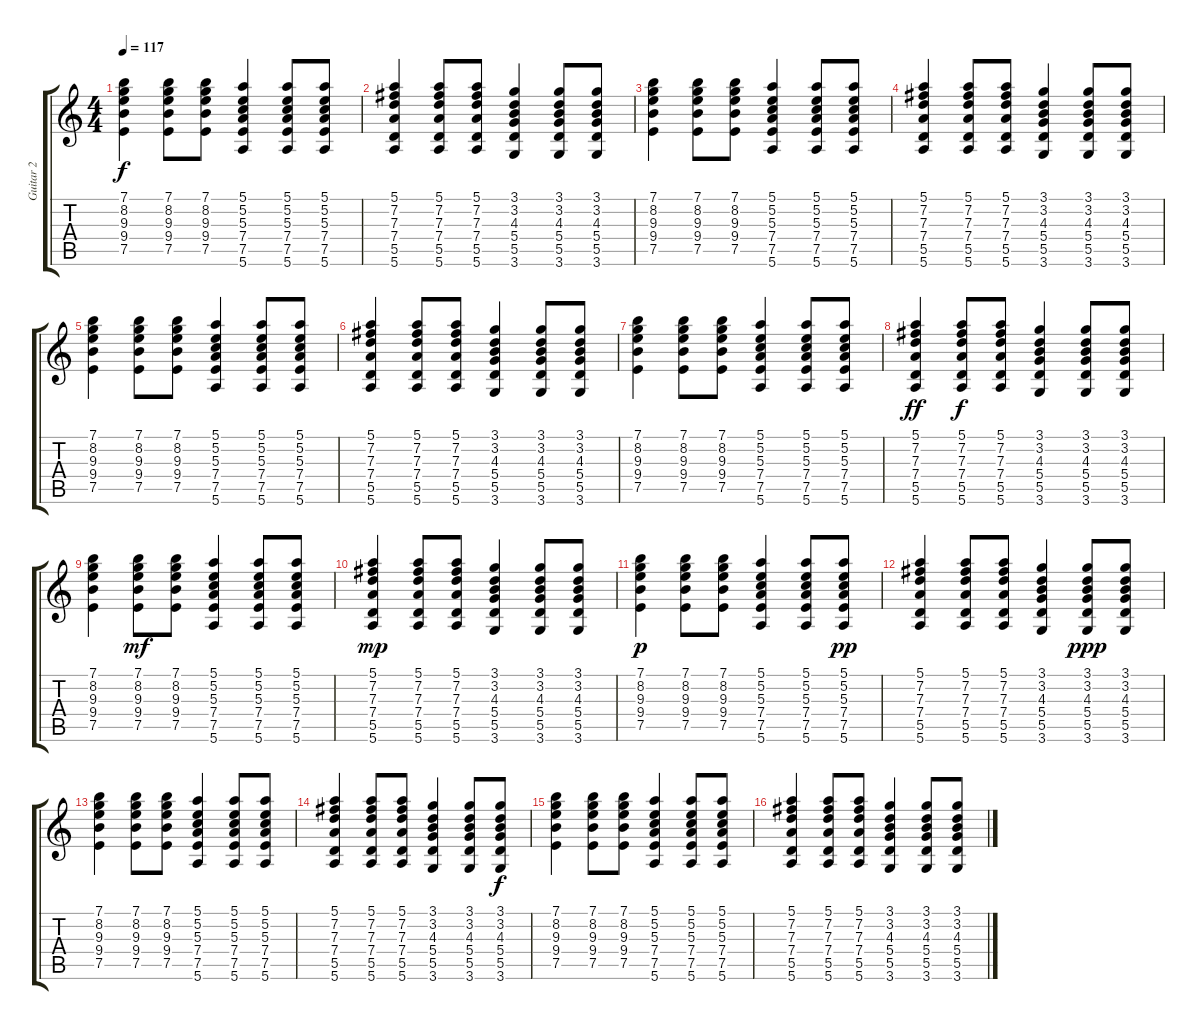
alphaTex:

\track ("Guitar 2" "Guitar 2") {instrument acousticguitarsteel}
\staff {score tabs}
\tuning (E4 B3 G3 D3 A2 E2) {hide}
\ts (4 4)
\tempo 117
\clef g2
\ks c
(7.1 8.2 9.3 9.4 7.5).4{dy f volume 10 instrument acousticguitarsteel} (7.1 8.2 9.3 9.4 7.5).8 (7.1 8.2 9.3 9.4 7.5).8 (5.1 5.2 5.3 7.4 7.5 5.6).4 (5.1 5.2 5.3 7.4 7.5 5.6).8 (5.1 5.2 5.3 7.4 7.5 5.6).8 |
(5.1 7.2 7.3 7.4 5.5 5.6).4 (5.1 7.2 7.3 7.4 5.5 5.6).8 (5.1 7.2 7.3 7.4 5.5 5.6).8 (3.1 3.2 4.3 5.4 5.5 3.6).4 (3.1 3.2 4.3 5.4 5.5 3.6).8 (3.1 3.2 4.3 5.4 5.5 3.6).8 |
(7.1 8.2 9.3 9.4 7.5).4 (7.1 8.2 9.3 9.4 7.5).8 (7.1 8.2 9.3 9.4 7.5).8 (5.1 5.2 5.3 7.4 7.5 5.6).4 (5.1 5.2 5.3 7.4 7.5 5.6).8 (5.1 5.2 5.3 7.4 7.5 5.6).8 |
(5.1 7.2 7.3 7.4 5.5 5.6).4 (5.1 7.2 7.3 7.4 5.5 5.6).8 (5.1 7.2 7.3 7.4 5.5 5.6).8 (3.1 3.2 4.3 5.4 5.5 3.6).4 (3.1 3.2 4.3 5.4 5.5 3.6).8 (3.1 3.2 4.3 5.4 5.5 3.6).8 |
(7.1 8.2 9.3 9.4 7.5).4 (7.1 8.2 9.3 9.4 7.5).8 (7.1 8.2 9.3 9.4 7.5).8 (5.1 5.2 5.3 7.4 7.5 5.6).4 (5.1 5.2 5.3 7.4 7.5 5.6).8 (5.1 5.2 5.3 7.4 7.5 5.6).8 |
(5.1 7.2 7.3 7.4 5.5 5.6).4 (5.1 7.2 7.3 7.4 5.5 5.6).8 (5.1 7.2 7.3 7.4 5.5 5.6).8 (3.1 3.2 4.3 5.4 5.5 3.6).4 (3.1 3.2 4.3 5.4 5.5 3.6).8 (3.1 3.2 4.3 5.4 5.5 3.6).8 |
(7.1 8.2 9.3 9.4 7.5).4 (7.1 8.2 9.3 9.4 7.5).8 (7.1 8.2 9.3 9.4 7.5).8 (5.1 5.2 5.3 7.4 7.5 5.6).4 (5.1 5.2 5.3 7.4 7.5 5.6).8 (5.1 5.2 5.3 7.4 7.5 5.6).8 |
(5.1 7.2 7.3 7.4 5.5 5.6).4{dy ff} (5.1 7.2 7.3 7.4 5.5 5.6).8{dy f} (5.1 7.2 7.3 7.4 5.5 5.6).8 (3.1 3.2 4.3 5.4 5.5 3.6).4 (3.1 3.2 4.3 5.4 5.5 3.6).8 (3.1 3.2 4.3 5.4 5.5 3.6).8 |
(7.1 8.2 9.3 9.4 7.5).4 (7.1 8.2 9.3 9.4 7.5).8{dy mf} (7.1 8.2 9.3 9.4 7.5).8 (5.1 5.2 5.3 7.4 7.5 5.6).4 (5.1 5.2 5.3 7.4 7.5 5.6).8 (5.1 5.2 5.3 7.4 7.5 5.6).8 |
(5.1 7.2 7.3 7.4 5.5 5.6).4{dy mp} (5.1 7.2 7.3 7.4 5.5 5.6).8 (5.1 7.2 7.3 7.4 5.5 5.6).8 (3.1 3.2 4.3 5.4 5.5 3.6).4 (3.1 3.2 4.3 5.4 5.5 3.6).8 (3.1 3.2 4.3 5.4 5.5 3.6).8 |
(7.1 8.2 9.3 9.4 7.5).4{dy p} (7.1 8.2 9.3 9.4 7.5).8 (7.1 8.2 9.3 9.4 7.5).8 (5.1 5.2 5.3 7.4 7.5 5.6).4 (5.1 5.2 5.3 7.4 7.5 5.6).8 (5.1 5.2 5.3 7.4 7.5 5.6).8{dy pp} |
(5.1 7.2 7.3 7.4 5.5 5.6).4 (5.1 7.2 7.3 7.4 5.5 5.6).8 (5.1 7.2 7.3 7.4 5.5 5.6).8 (3.1 3.2 4.3 5.4 5.5 3.6).4 (3.1 3.2 4.3 5.4 5.5 3.6).8{dy ppp} (3.1 3.2 4.3 5.4 5.5 3.6).8 |
(7.1 8.2 9.3 9.4 7.5).4 (7.1 8.2 9.3 9.4 7.5).8 (7.1 8.2 9.3 9.4 7.5).8 (5.1 5.2 5.3 7.4 7.5 5.6).4 (5.1 5.2 5.3 7.4 7.5 5.6).8 (5.1 5.2 5.3 7.4 7.5 5.6).8 |
(5.1 7.2 7.3 7.4 5.5 5.6).4 (5.1 7.2 7.3 7.4 5.5 5.6).8 (5.1 7.2 7.3 7.4 5.5 5.6).8 (3.1 3.2 4.3 5.4 5.5 3.6).4 (3.1 3.2 4.3 5.4 5.5 3.6).8 (3.1 3.2 4.3 5.4 5.5 3.6).8{dy f} |
(7.1 8.2 9.3 9.4 7.5).4 (7.1 8.2 9.3 9.4 7.5).8 (7.1 8.2 9.3 9.4 7.5).8 (5.1 5.2 5.3 7.4 7.5 5.6).4 (5.1 5.2 5.3 7.4 7.5 5.6).8 (5.1 5.2 5.3 7.4 7.5 5.6).8 |
(5.1 7.2 7.3 7.4 5.5 5.6).4 (5.1 7.2 7.3 7.4 5.5 5.6).8 (5.1 7.2 7.3 7.4 5.5 5.6).8 (3.1 3.2 4.3 5.4 5.5 3.6).4 (3.1 3.2 4.3 5.4 5.5 3.6).8 (3.1 3.2 4.3 5.4 5.5 3.6).8
